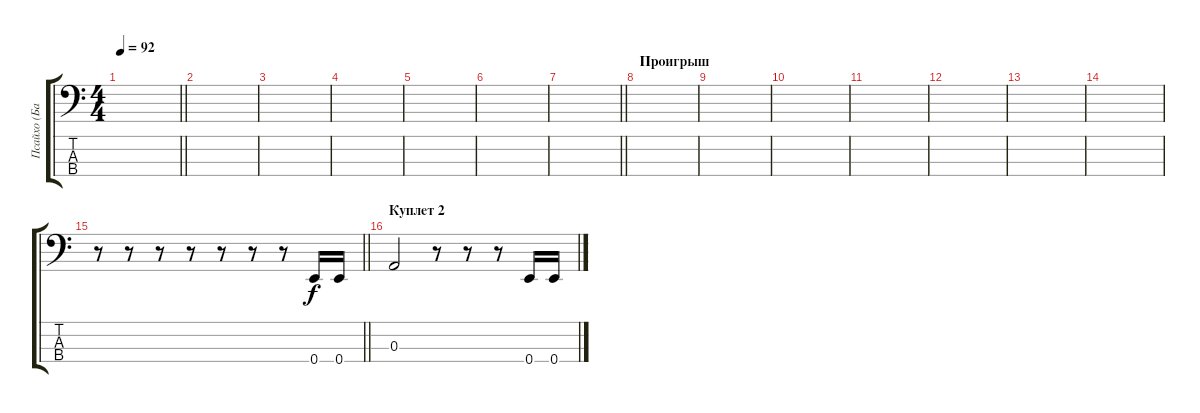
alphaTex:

\track ("Псайхо (Бас)" "Псайхо (Ба") {instrument electricbassfinger}
\staff {score tabs}
\tuning (G2 D2 A1 E1) {hide}
\ts (4 4)
\tempo 92
\clef f4
\barLineRight lightlight
\ks c
|
|
|
|
|
|
\barLineRight lightlight
|
\section ("" "Проигрыш")
|
|
|
|
|
|
|
\barLineRight lightlight
r.8 r.8 r.8 r.8 r.8 r.8 r.8 0.4.16 0.4.16 |
\section ("" "Куплет 2")
0.3.2 r.8 r.8 r.8 0.4.16 0.4.16
